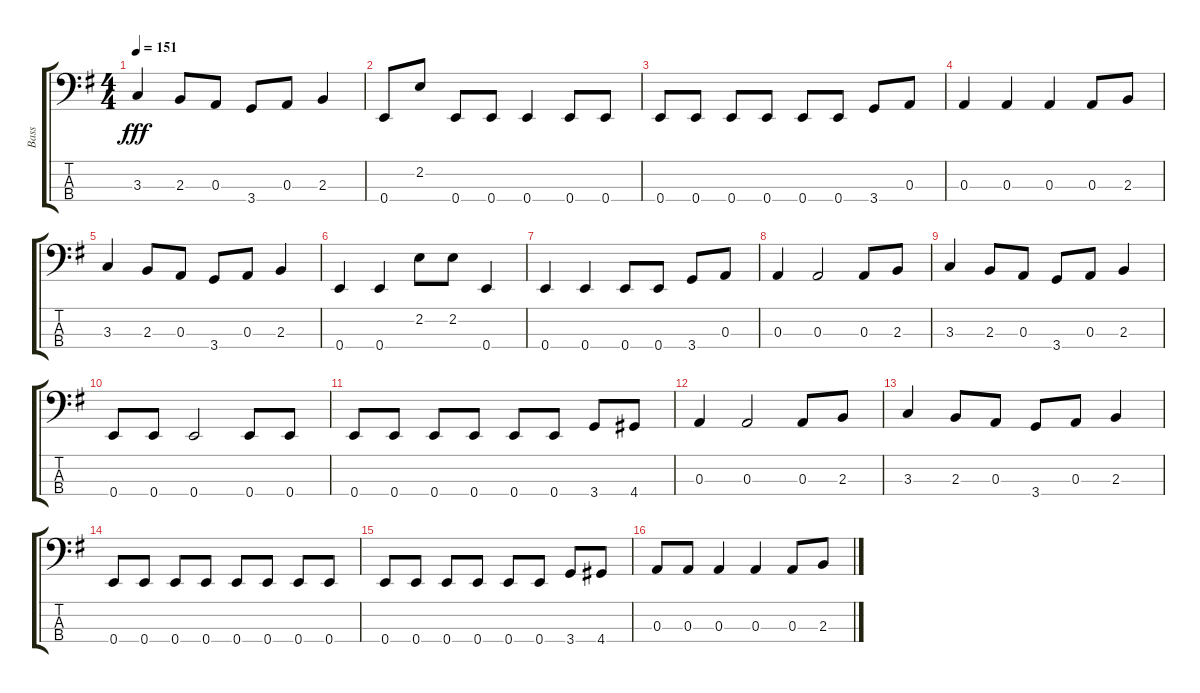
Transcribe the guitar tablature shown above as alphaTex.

\track ("Bass" "Bass") {instrument electricbasspick}
\staff {score tabs}
\tuning (G2 D2 A1 E1) {hide}
\ts (4 4)
\tempo 151
\clef f4
\ks eminor
3.3.4{dy fff} 2.3.8 0.3.8 3.4.8 0.3.8 2.3.4 |
0.4.8 2.2.8 0.4.8 0.4.8 0.4.4 0.4.8 0.4.8 |
0.4.8 0.4.8 0.4.8 0.4.8 0.4.8 0.4.8 3.4.8 0.3.8 |
0.3.4 0.3.4 0.3.4 0.3.8 2.3.8 |
3.3.4 2.3.8 0.3.8 3.4.8 0.3.8 2.3.4 |
0.4.4 0.4.4 2.2.8 2.2.8 0.4.4 |
0.4.4 0.4.4 0.4.8 0.4.8 3.4.8 0.3.8 |
0.3.4 0.3.2 0.3.8 2.3.8 |
3.3.4 2.3.8 0.3.8 3.4.8 0.3.8 2.3.4 |
0.4.8 0.4.8 0.4.2 0.4.8 0.4.8 |
0.4.8 0.4.8 0.4.8 0.4.8 0.4.8 0.4.8 3.4.8 4.4.8 |
0.3.4 0.3.2 0.3.8 2.3.8 |
3.3.4 2.3.8 0.3.8 3.4.8 0.3.8 2.3.4 |
0.4.8 0.4.8 0.4.8 0.4.8 0.4.8 0.4.8 0.4.8 0.4.8 |
0.4.8 0.4.8 0.4.8 0.4.8 0.4.8 0.4.8 3.4.8 4.4.8 |
0.3.8 0.3.8 0.3.4 0.3.4 0.3.8 2.3.8
